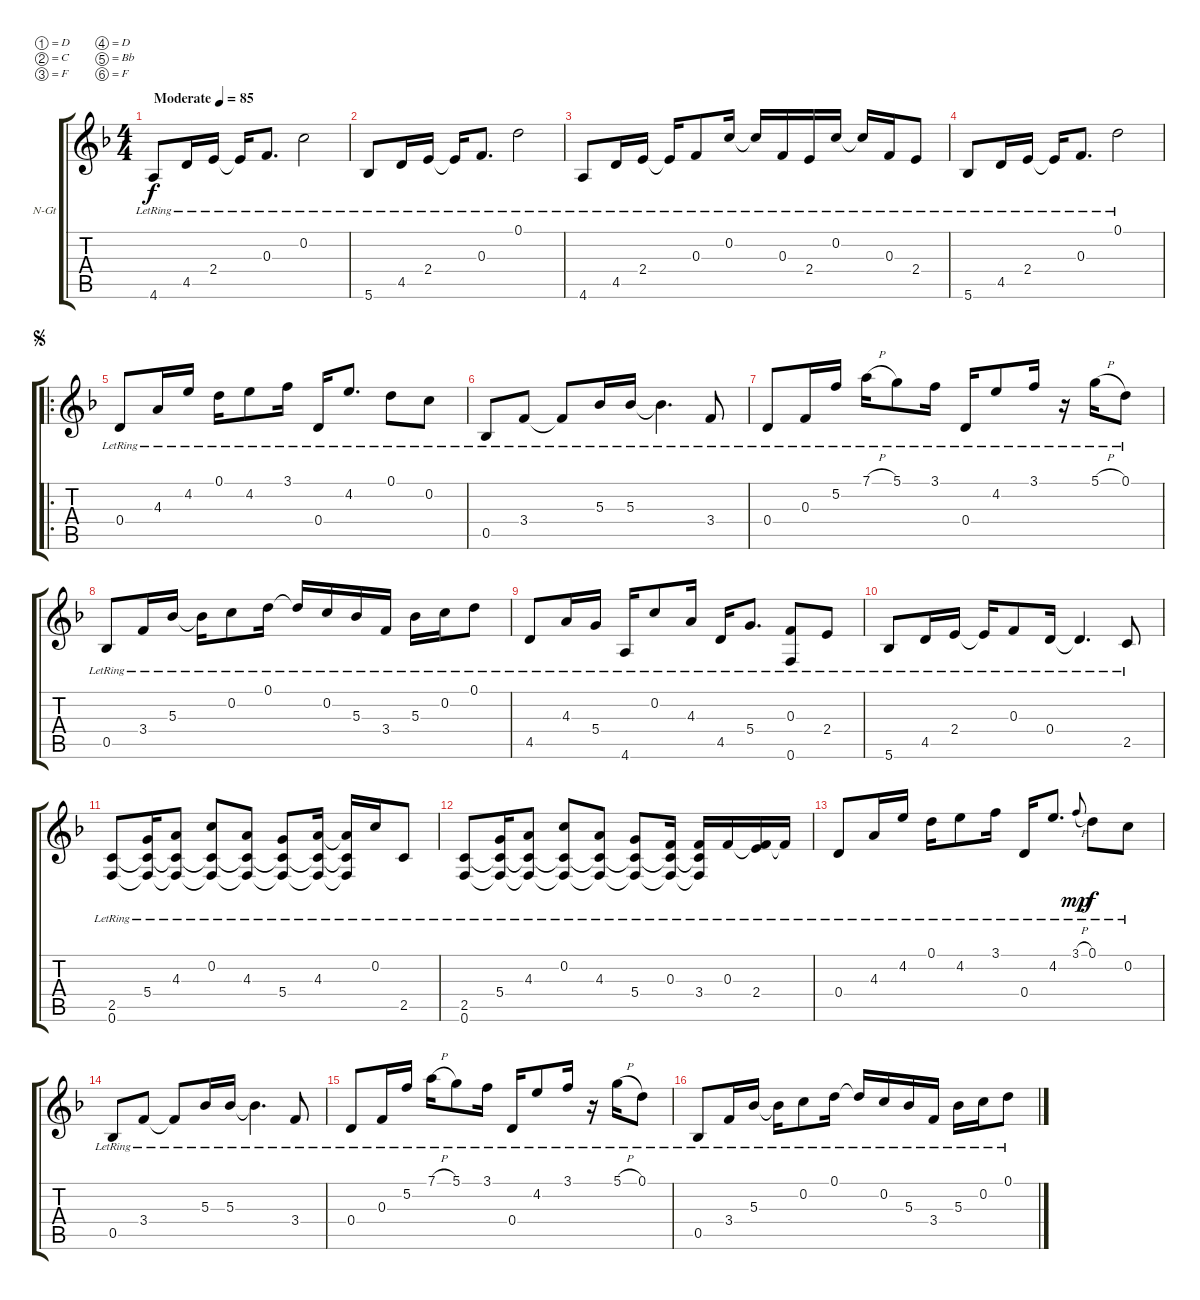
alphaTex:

\bracketExtendMode groupsimilarinstruments
\firstSystemTrackNameOrientation horizontal
\otherSystemsTrackNameOrientation horizontal
\track ("Track 1" "N-Gt") {instrument acousticguitarnylon}
\staff {score tabs}
\tuning (D4 C4 F3 D3 Bb2 F2)
\ts (4 4)
\beaming (8 2 2 2 2)
\tempo (85 "Moderate")
\clef g2
\ks f
4.6{lr}.8{dy f instrument acousticguitarnylon} 4.5{lr}.16 2.4{lr}.16 2.4{lr t}.16 0.3{lr}.8{d} 0.2{lr}.2 |
5.6{lr}.8 4.5{lr}.16 2.4{lr}.16 2.4{lr t}.16 0.3{lr}.8{d} 0.1{lr}.2 |
4.6{lr}.8 4.5{lr}.16 2.4{lr}.16 2.4{lr t}.16 0.3{lr}.8 0.2{lr}.16 0.2{lr t}.16 0.3{lr}.16 2.4{lr}.16 0.2{lr}.16 0.2{lr t}.16 0.3{lr}.16 2.4{lr}.8 |
5.6{lr}.8 4.5{lr}.16 2.4{lr}.16 2.4{lr t}.16 0.3{lr}.8{d} 0.1{lr}.2 |
\ro
\jump segno
0.4{lr}.8 4.3{lr}.16 4.2{lr}.16 0.1{lr}.16 4.2{lr}.8 3.1{lr}.16 0.4{lr}.16 4.2{lr}.8{d} 0.1{lr}.8 0.2{lr}.8 |
0.5{lr}.8 3.4{lr}.8 3.4{lr t}.8 5.3{lr}.16 5.3{lr}.16 5.3{lr t}.4{d} 3.4{lr}.8 |
0.4{lr}.8 0.3{lr}.16 5.2{lr}.16 7.1{h lr}.16 5.1{lr}.8 3.1{lr}.16 0.4{lr}.16 4.2{lr}.8 3.1{lr}.16 r.16 5.1{h lr}.16 0.1{lr}.8 |
0.5{lr}.8 3.4{lr}.16 5.3{lr}.16 5.3{lr t}.16 0.2{lr}.8 0.1{lr}.16 0.1{lr t}.16 0.2{lr}.16 5.3{lr}.16 3.4{lr}.16 5.3{lr}.16 0.2{lr}.16 0.1{lr}.8 |
4.5{lr}.8 4.3{lr}.16 5.4{lr}.16 4.6{lr}.16 0.2{lr}.8 4.3{lr}.16 4.5{lr}.16 5.4{lr}.8{d} (0.3{lr} 0.6{lr}).8 2.4{lr}.8 |
5.6{lr}.8 4.5{lr}.16 2.4{lr}.16 2.4{lr t}.16 0.3{lr}.8 0.4{lr}.16 0.4{lr t}.4{d} 2.5{lr}.8 |
(2.5{lr} 0.6{lr}).8 (5.4{lr} 2.5{lr t} 0.6{lr t}).16 (4.3{lr} 2.5{lr t} 0.6{lr t}).8 (0.2{lr} 2.5{lr t} 0.6{lr t}).8 (4.3{lr} 2.5{lr t} 0.6{lr t}).8 (5.4{lr} 2.5{lr t} 0.6{lr t}).8 (4.3{lr} 2.5{lr t} 0.6{lr t}).16 (4.3{lr t} 2.5{lr t} 0.6{lr t}).16 0.2{lr}.16 2.5{lr}.8 |
(2.5{lr} 0.6{lr}).8 (5.4{lr} 2.5{lr t} 0.6{lr t}).16 (4.3{lr} 2.5{lr t} 0.6{lr t}).8 (0.2{lr} 2.5{lr t} 0.6{lr t}).8 (4.3{lr} 2.5{lr t} 0.6{lr t}).8 (5.4{lr} 2.5{lr t} 0.6{lr t}).8 (0.3{lr} 2.5{lr t} 0.6{lr t}).16 (3.4{lr} 2.5{lr t} 0.6{lr t}).16 0.3{lr}.16 (2.4{lr} 0.3{lr t}).16 0.3{lr t}.16 |
0.4{lr}.8 4.3{lr}.16 4.2{lr}.16 0.1{lr}.16 4.2{lr}.8 3.1{lr}.16 0.4{lr}.16 4.2{lr}.8{d} 3.1{h lr}.8{gr onbeat dy mp} 0.1{lr}.8{dy f} 0.2{lr}.8 |
0.5{lr}.8 3.4{lr}.8 3.4{lr t}.8 5.3{lr}.16 5.3{lr}.16 5.3{lr t}.4{d} 3.4{lr}.8 |
0.4{lr}.8 0.3{lr}.16 5.2{lr}.16 7.1{h lr}.16 5.1{lr}.8 3.1{lr}.16 0.4{lr}.16 4.2{lr}.8 3.1{lr}.16 r.16 5.1{h lr}.16 0.1{lr}.8 |
0.5{lr}.8 3.4{lr}.16 5.3{lr}.16 5.3{lr t}.16 0.2{lr}.8 0.1{lr}.16 0.1{lr t}.16 0.2{lr}.16 5.3{lr}.16 3.4{lr}.16 5.3{lr}.16 0.2{lr}.16 0.1{lr}.8
